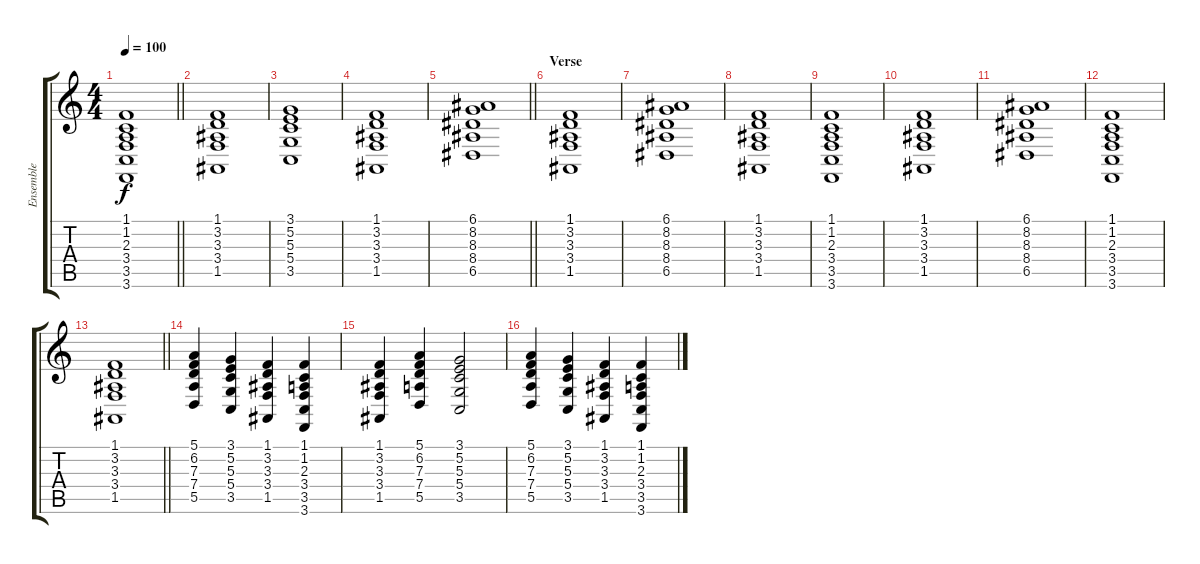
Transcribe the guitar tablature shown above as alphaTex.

\track ("Ensemble" "Ensemble") {instrument stringensemble1}
\staff {score tabs}
\tuning (E4 B3 G3 D3 A2 D2) {hide}
\ts (4 4)
\tempo 100
\clef g2
\barLineRight lightlight
\ks c
(1.1 1.2 2.3 3.4 3.5 3.6).1{dy f} |
\section ("" "")
(1.1 3.2 3.3 3.4 1.5).1 |
(3.1 5.2 5.3 5.4 3.5).1 |
(1.1 3.2 3.3 3.4 1.5).1 |
\barLineRight lightlight
(6.1 8.2 8.3 8.4 6.5).1 |
\section ("" "Verse")
(1.1 3.2 3.3 3.4 1.5).1 |
(6.1 8.2 8.3 8.4 6.5).1 |
(1.1 3.2 3.3 3.4 1.5).1 |
(1.1 1.2 2.3 3.4 3.5 3.6).1 |
(1.1 3.2 3.3 3.4 1.5).1 |
(6.1 8.2 8.3 8.4 6.5).1 |
(1.1 1.2 2.3 3.4 3.5 3.6).1 |
\barLineRight lightlight
(1.1 3.2 3.3 3.4 1.5).1 |
\section ("" "")
(5.1 6.2 7.3 7.4 5.5).4 (3.1 5.2 5.3 5.4 3.5).4 (1.1 3.2 3.3 3.4 1.5).4 (1.1 1.2 2.3 3.4 3.5 3.6).4 |
(1.1 3.2 3.3 3.4 1.5).4 (5.1 6.2 7.3 7.4 5.5).4 (3.1 5.2 5.3 5.4 3.5).2 |
(5.1 6.2 7.3 7.4 5.5).4 (3.1 5.2 5.3 5.4 3.5).4 (1.1 3.2 3.3 3.4 1.5).4 (1.1 1.2 2.3 3.4 3.5 3.6).4
